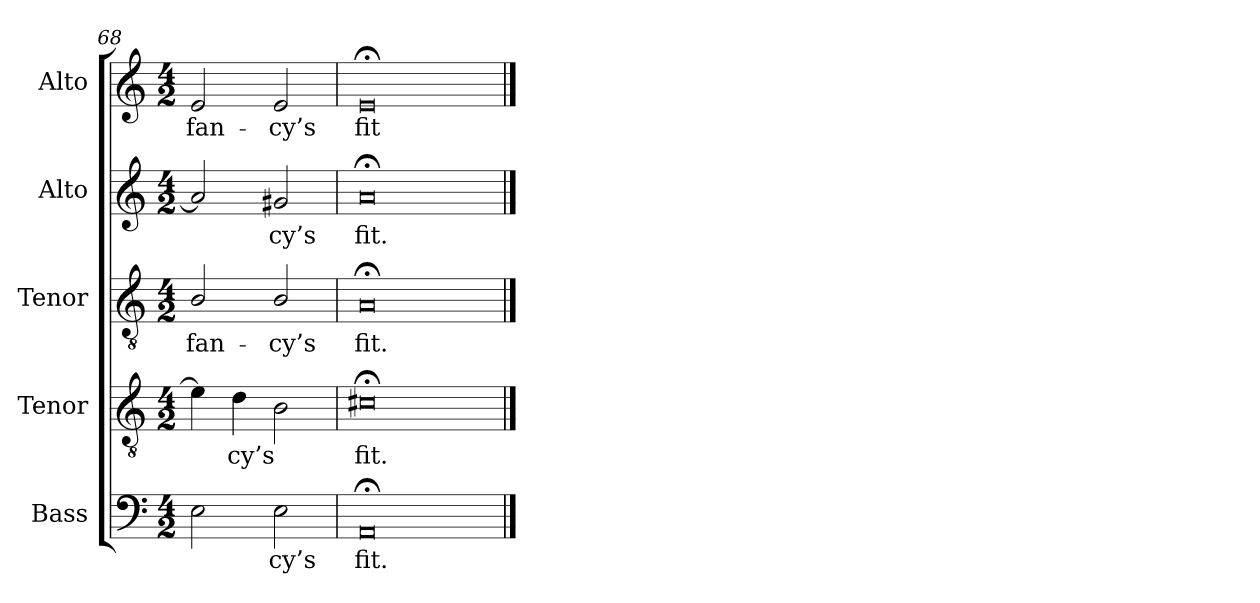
**kern	**text	**kern	**text	**kern	**text	**kern	**text	**kern	**text
*part5	*part5	*part4	*part4	*part3	*part3	*part2	*part2	*part1	*part1
*staff5	*staff5	*staff4	*staff4	*staff3	*staff3	*staff2	*staff2	*staff1	*staff1
*I"Bass	*	*I"Tenor	*	*I"Tenor	*	*I"Alto	*	*I"Alto	*
*I'B.	*	*I'T.	*	*I'T.	*	*I'A.	*	*I'A.	*
*clefF4	*	*clefGv2	*	*clefGv2	*	*clefG2	*	*clefG2	*
*	*	*ITrd7c12	*	*ITrd7c12	*	*	*	*	*
*k[]	*	*k[]	*	*k[]	*	*k[]	*	*k[]	*
*C:	*	*C:	*	*C:	*	*C:	*	*C:	*
*M4/2	*	*M4/2	*	*M4/2	*	*M4/2	*	*M4/2	*
=68	=68	=68	=68	=68	=68	=68	=68	=68	=68
!	!	!	!	!	!LO:LY:b:color=#000000	!	!	!	!
!	!	!	!	!	!	!	!	!	!LO:LY:b:color=#000000
2Ei\	.	4Ei\]	.	2BBi/	fan-	2ai/]	.	2ei/	fan-
!	!	!	!LO:LY:b:color=#000000	!	!	!	!	!	!
.	.	4Di\	-cy’s	.	.	.	.	.	.
!	!LO:LY:b:color=#000000	!	!	!	!	!	!	!	!
!	!	!	!	!	!LO:LY:b:color=#000000	!	!	!	!
!	!	!	!	!	!	!	!LO:LY:b:color=#000000	!	!
!	!	!	!	!	!	!	!	!	!LO:LY:b:color=#000000
2Ei\	-cy’s	2BBi\	.	2BBi/	-cy’s	2g#Xi/	-cy’s	2ei/	-cy’s
=69	=69	=69	=69	=69	=69	=69	=69	=69	=69
!	!LO:LY:b:color=#000000	!	!	!	!	!	!	!	!
!	!	!	!LO:LY:b:color=#000000	!	!	!	!	!	!
!	!	!	!	!	!LO:LY:b:color=#000000	!	!	!	!
!	!	!	!	!	!	!	!LO:LY:b:color=#000000	!	!
!	!	!	!	!	!	!	!	!	!LO:LY:b:color=#000000
0AA;i	fit.	0C#X;i	fit.	0AA;i	fit.	0a;i	fit.	0e;i	fit
==	==	==	==	==	==	==	==	==	==
*-	*-	*-	*-	*-	*-	*-	*-	*-	*-
